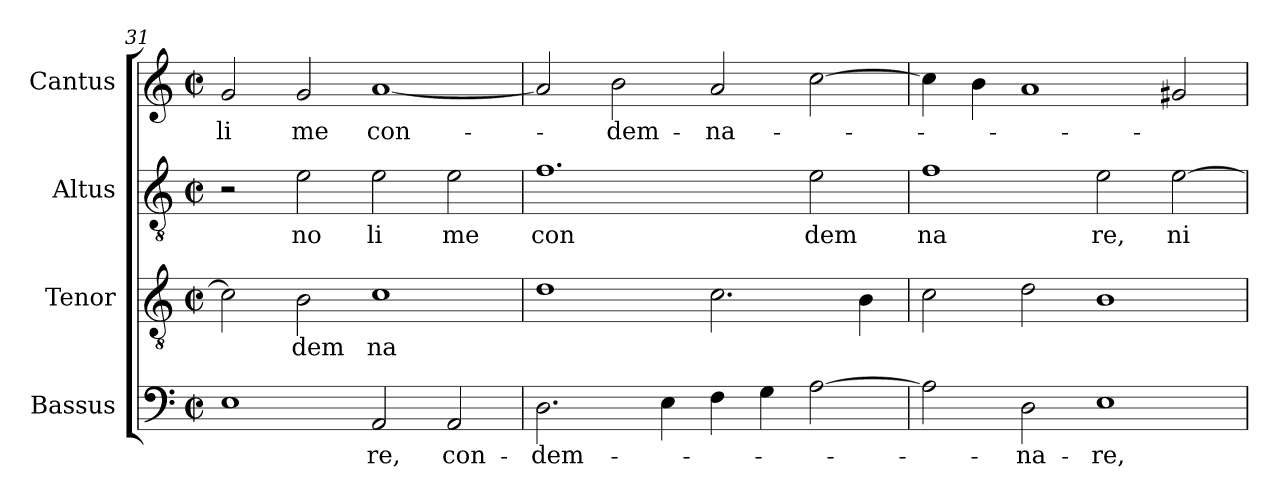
**kern	**text	**kern	**text	**kern	**text	**kern	**text
*part4	*part4	*part3	*part3	*part2	*part2	*part1	*part1
*staff4	*staff4	*staff3	*staff3	*staff2	*staff2	*staff1	*staff1
*I"Bassus	*	*I"Tenor	*	*I"Altus	*	*I"Cantus	*
*clefF4	*	*clefGv2	*	*clefGv2	*	*clefG2	*
*M2/2	*	*M2/2	*	*M2/2	*	*M2/2	*
*met(c|)	*	*met(c|)	*	*met(c|)	*	*met(c|)	*
=31	=31	=31	=31	=31	=31	=31	=31
!	!	!	!	!	!	!	!LO:LY:b:cj
1E	.	2c\]	.	2r	.	2g/	-li
!	!	!	!LO:LY:b:cj	!	!LO:LY:b:cj	!	!LO:LY:b:cj
.	.	2B\	dem	2e\	no	2g/	me
!	!LO:LY:b:cj	!	!LO:LY:b:cj	!	!LO:LY:b:cj	!	!LO:LY:b:cj
2AA/	-re,	1c	na	2e\	li	[<1a	con-
!	!LO:LY:b:cj	!	!	!	!LO:LY:b:cj	!	!
2AA/	con-	.	.	2e\	me	.	.
=32	=32	=32	=32	=32	=32	=32	=32
!	!LO:LY:b	!	!	!	!LO:LY:b:cj	!	!
2.D\	-dem-	1d	.	1.f	con	2a/]	.
!	!	!	!	!	!	!	!LO:LY:b:cj
.	.	.	.	.	.	2b\	-dem-
4E\	.	.	.	.	.	.	.
!	!	!	!	!	!	!	!LO:LY:b:cj
4F\	.	2.c\	.	.	.	2a/	-na-
4G\	.	.	.	.	.	.	.
!	!	!	!	!	!LO:LY:b:cj	!	!
[>2A\	.	.	.	2e\	dem	[>2cc\	.
.	.	4B\	.	.	.	.	.
=33	=33	=33	=33	=33	=33	=33	=33
!	!	!	!	!	!LO:LY:b:cj	!	!
2A\]	.	2c\	.	1f	na	4cc\]	.
.	.	.	.	.	.	4b\	.
!	!LO:LY:b:cj	!	!	!	!	!	!
2D\	-na-	2d\	.	.	.	1a	.
!	!LO:LY:b:cj	!	!	!	!LO:LY:b:cj	!	!
1E	-re,	1B	.	2e\	re,	.	.
!	!	!	!	!	!LO:LY:b:cj	!	!
.	.	.	.	[>2e\	ni	2g#/	.
=	=	=	=	=	=	=	=
*-	*-	*-	*-	*-	*-	*-	*-
